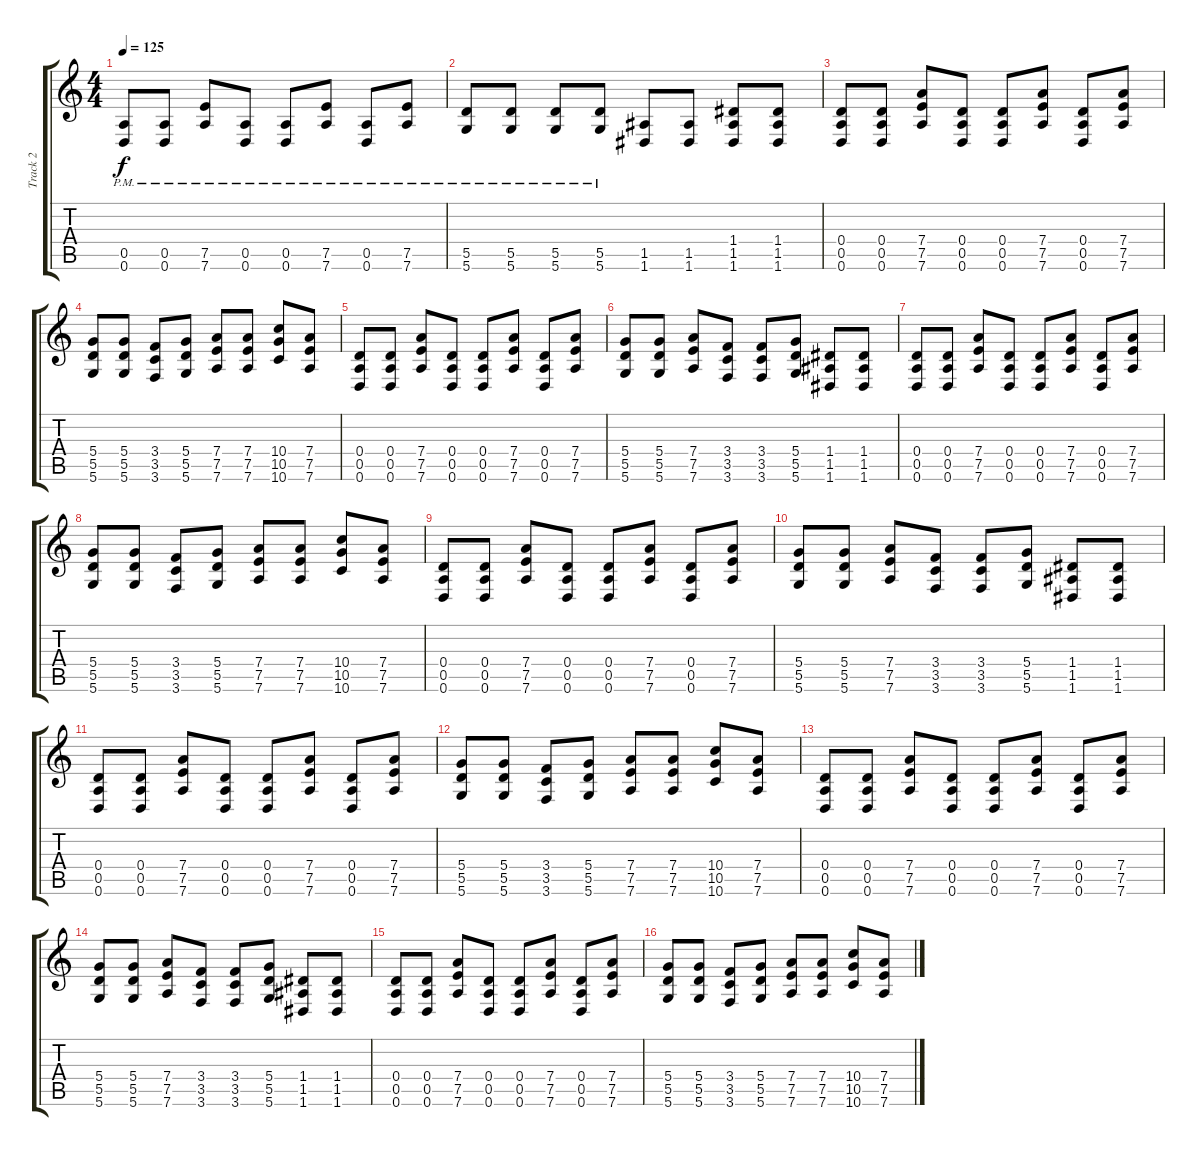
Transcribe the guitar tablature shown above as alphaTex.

\track ("Track 2" "Track 2") {instrument overdrivenguitar}
\staff {score tabs}
\tuning (E4 B3 G3 D3 A2 D2) {hide}
\ts (4 4)
\tempo 125
\clef g2
\ks c
(0.5{pm} 0.6{pm}).8{dy f} (0.5{pm} 0.6{pm}).8 (7.5{pm} 7.6{pm}).8 (0.5{pm} 0.6{pm}).8 (0.5{pm} 0.6{pm}).8 (7.5{pm} 7.6{pm}).8 (0.5{pm} 0.6{pm}).8 (7.5{pm} 7.6{pm}).8 |
(5.5{pm} 5.6{pm}).8 (5.5{pm} 5.6{pm}).8 (5.5{pm} 5.6{pm}).8 (5.5{pm} 5.6{pm}).8 (1.5 1.6).8 (1.5 1.6).8 (1.4 1.5 1.6).8 (1.4 1.5 1.6).8 |
(0.4 0.5 0.6).8 (0.4 0.5 0.6).8 (7.4 7.5 7.6).8 (0.4 0.5 0.6).8 (0.4 0.5 0.6).8 (7.4 7.5 7.6).8 (0.4 0.5 0.6).8 (7.4 7.5 7.6).8 |
(5.4 5.5 5.6).8 (5.4 5.5 5.6).8 (3.4 3.5 3.6).8 (5.4 5.5 5.6).8 (7.4 7.5 7.6).8 (7.4 7.5 7.6).8 (10.4 10.5 10.6).8 (7.4 7.5 7.6).8 |
(0.4 0.5 0.6).8 (0.4 0.5 0.6).8 (7.4 7.5 7.6).8 (0.4 0.5 0.6).8 (0.4 0.5 0.6).8 (7.4 7.5 7.6).8 (0.4 0.5 0.6).8 (7.4 7.5 7.6).8 |
(5.4 5.5 5.6).8 (5.4 5.5 5.6).8 (7.4 7.5 7.6).8 (3.4 3.5 3.6).8 (3.4 3.5 3.6).8 (5.4 5.5 5.6).8 (1.4 1.5 1.6).8 (1.4 1.5 1.6).8 |
(0.4 0.5 0.6).8 (0.4 0.5 0.6).8 (7.4 7.5 7.6).8 (0.4 0.5 0.6).8 (0.4 0.5 0.6).8 (7.4 7.5 7.6).8 (0.4 0.5 0.6).8 (7.4 7.5 7.6).8 |
(5.4 5.5 5.6).8 (5.4 5.5 5.6).8 (3.4 3.5 3.6).8 (5.4 5.5 5.6).8 (7.4 7.5 7.6).8 (7.4 7.5 7.6).8 (10.4 10.5 10.6).8 (7.4 7.5 7.6).8 |
(0.4 0.5 0.6).8 (0.4 0.5 0.6).8 (7.4 7.5 7.6).8 (0.4 0.5 0.6).8 (0.4 0.5 0.6).8 (7.4 7.5 7.6).8 (0.4 0.5 0.6).8 (7.4 7.5 7.6).8 |
(5.4 5.5 5.6).8 (5.4 5.5 5.6).8 (7.4 7.5 7.6).8 (3.4 3.5 3.6).8 (3.4 3.5 3.6).8 (5.4 5.5 5.6).8 (1.4 1.5 1.6).8 (1.4 1.5 1.6).8 |
(0.4 0.5 0.6).8 (0.4 0.5 0.6).8 (7.4 7.5 7.6).8 (0.4 0.5 0.6).8 (0.4 0.5 0.6).8 (7.4 7.5 7.6).8 (0.4 0.5 0.6).8 (7.4 7.5 7.6).8 |
(5.4 5.5 5.6).8 (5.4 5.5 5.6).8 (3.4 3.5 3.6).8 (5.4 5.5 5.6).8 (7.4 7.5 7.6).8 (7.4 7.5 7.6).8 (10.4 10.5 10.6).8 (7.4 7.5 7.6).8 |
(0.4 0.5 0.6).8 (0.4 0.5 0.6).8 (7.4 7.5 7.6).8 (0.4 0.5 0.6).8 (0.4 0.5 0.6).8 (7.4 7.5 7.6).8 (0.4 0.5 0.6).8 (7.4 7.5 7.6).8 |
(5.4 5.5 5.6).8 (5.4 5.5 5.6).8 (7.4 7.5 7.6).8 (3.4 3.5 3.6).8 (3.4 3.5 3.6).8 (5.4 5.5 5.6).8 (1.4 1.5 1.6).8 (1.4 1.5 1.6).8 |
(0.4 0.5 0.6).8 (0.4 0.5 0.6).8 (7.4 7.5 7.6).8 (0.4 0.5 0.6).8 (0.4 0.5 0.6).8 (7.4 7.5 7.6).8 (0.4 0.5 0.6).8 (7.4 7.5 7.6).8 |
(5.4 5.5 5.6).8 (5.4 5.5 5.6).8 (3.4 3.5 3.6).8 (5.4 5.5 5.6).8 (7.4 7.5 7.6).8 (7.4 7.5 7.6).8 (10.4 10.5 10.6).8 (7.4 7.5 7.6).8
